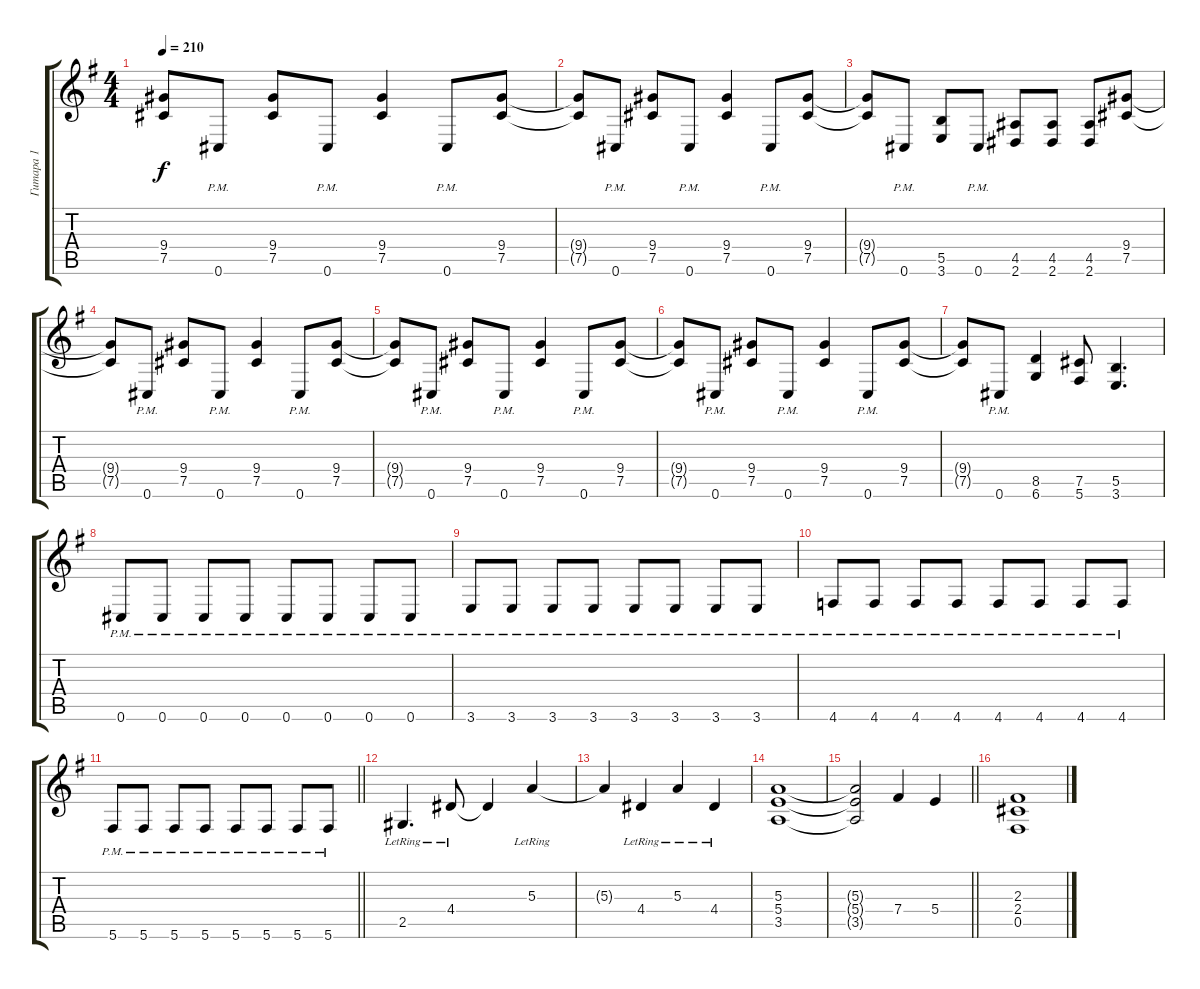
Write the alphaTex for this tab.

\track ("Гитара 1" "Гитара 1") {instrument distortionguitar}
\staff {score tabs}
\tuning (Db4 Ab3 E3 B2 Gb2 Db2) {hide}
\ts (4 4)
\tempo 210
\clef g2
\ks g
(9.4{t} 7.5{t}).8{dy f} 0.6{pm}.8 (9.4 7.5).8 0.6{pm}.8 (9.4 7.5).4 0.6{pm}.8 (9.4 7.5).8 |
(9.4{t} 7.5{t}).8 0.6{pm}.8 (9.4 7.5).8 0.6{pm}.8 (9.4 7.5).4 0.6{pm}.8 (9.4 7.5).8 |
(9.4{t} 7.5{t}).8 0.6{pm}.8 (5.5 3.6).8 0.6{pm}.8 (4.5 2.6).8 (4.5 2.6).8 (4.5 2.6).8 (9.4 7.5).8 |
(9.4{t} 7.5{t}).8 0.6{pm}.8 (9.4 7.5).8 0.6{pm}.8 (9.4 7.5).4 0.6{pm}.8 (9.4 7.5).8 |
(9.4{t} 7.5{t}).8 0.6{pm}.8 (9.4 7.5).8 0.6{pm}.8 (9.4 7.5).4 0.6{pm}.8 (9.4 7.5).8 |
(9.4{t} 7.5{t}).8 0.6{pm}.8 (9.4 7.5).8 0.6{pm}.8 (9.4 7.5).4 0.6{pm}.8 (9.4 7.5).8 |
(9.4{t} 7.5{t}).8 0.6{pm}.8 (8.5 6.6).4 (7.5 5.6).8 (5.5 3.6).4{d} |
0.6{pm}.8 0.6{pm}.8 0.6{pm}.8 0.6{pm}.8 0.6{pm}.8 0.6{pm}.8 0.6{pm}.8 0.6{pm}.8 |
3.6{pm}.8 3.6{pm}.8 3.6{pm}.8 3.6{pm}.8 3.6{pm}.8 3.6{pm}.8 3.6{pm}.8 3.6{pm}.8 |
4.6{pm}.8 4.6{pm}.8 4.6{pm}.8 4.6{pm}.8 4.6{pm}.8 4.6{pm}.8 4.6{pm}.8 4.6{pm}.8 |
\barLineRight lightlight
5.6{pm}.8 5.6{pm}.8 5.6{pm}.8 5.6{pm}.8 5.6{pm}.8 5.6{pm}.8 5.6{pm}.8 5.6{pm}.8 |
\section ("" "")
2.5{lr}.4{d} 4.4{lr}.8 4.4{t}.4 5.3{lr}.4 |
5.3{t}.4 4.4{lr}.4 5.3{lr}.4 4.4{lr}.4 |
(5.3 5.4 3.5).1 |
\barLineRight lightlight
(5.3{t} 5.4{t} 3.5{t}).2 7.4.4 5.4.4 |
(2.3 2.4 0.5).1
